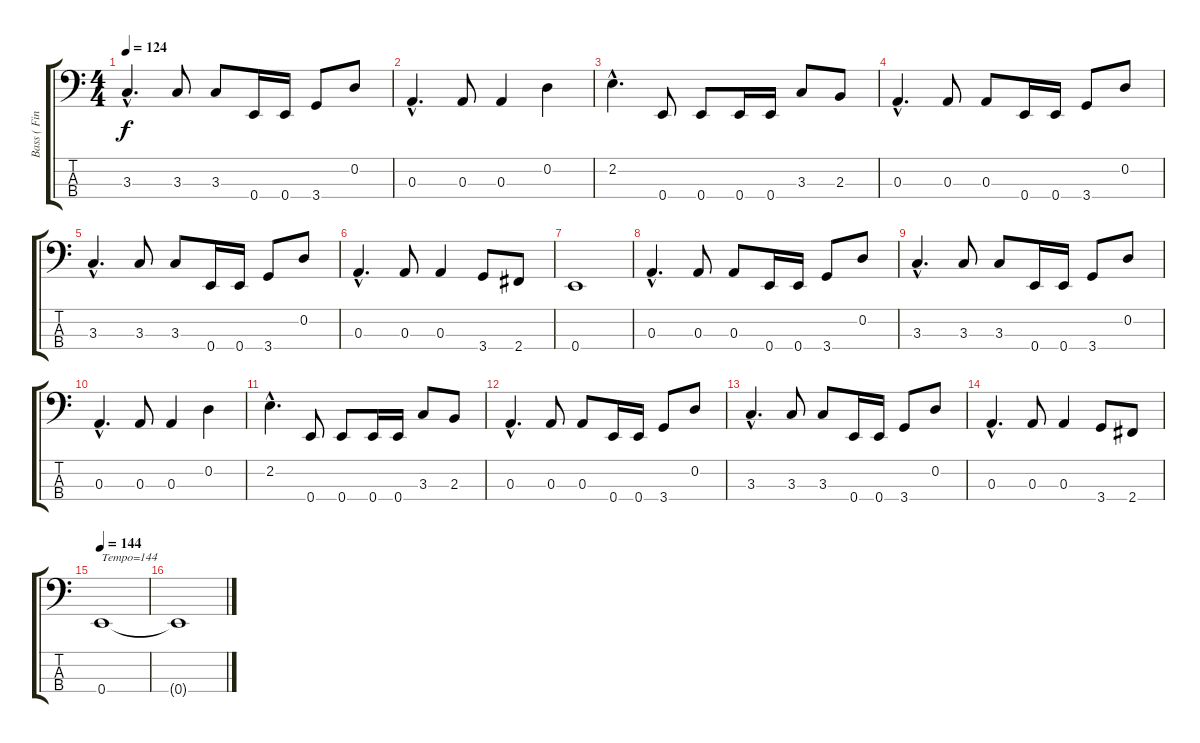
\track ("Bass ( Finger Pick )" "Bass ( Fin") {instrument electricbasspick}
\staff {score tabs}
\tuning (G2 D2 A1 E1) {hide}
\ts (4 4)
\tempo 124
\clef f4
\ks c
3.3{hac}.4{d dy f} 3.3.8 3.3.8 0.4.16 0.4.16 3.4.8 0.2.8 |
0.3{hac}.4{d} 0.3.8 0.3.4 0.2.4 |
2.2{hac}.4{d} 0.4.8 0.4.8 0.4.16 0.4.16 3.3.8 2.3.8 |
0.3{hac}.4{d} 0.3.8 0.3.8 0.4.16 0.4.16 3.4.8 0.2.8 |
3.3{hac}.4{d} 3.3.8 3.3.8 0.4.16 0.4.16 3.4.8 0.2.8 |
0.3{hac}.4{d} 0.3.8 0.3.4 3.4.8 2.4.8 |
0.4.1 |
0.3{hac}.4{d} 0.3.8 0.3.8 0.4.16 0.4.16 3.4.8 0.2.8 |
3.3{hac}.4{d} 3.3.8 3.3.8 0.4.16 0.4.16 3.4.8 0.2.8 |
0.3{hac}.4{d} 0.3.8 0.3.4 0.2.4 |
2.2{hac}.4{d} 0.4.8 0.4.8 0.4.16 0.4.16 3.3.8 2.3.8 |
0.3{hac}.4{d} 0.3.8 0.3.8 0.4.16 0.4.16 3.4.8 0.2.8 |
3.3{hac}.4{d} 3.3.8 3.3.8 0.4.16 0.4.16 3.4.8 0.2.8 |
0.3{hac}.4{d} 0.3.8 0.3.4 3.4.8 2.4.8 |
\tempo 144
0.4.1{txt "Tempo=144"} |
0.4{t}.1
